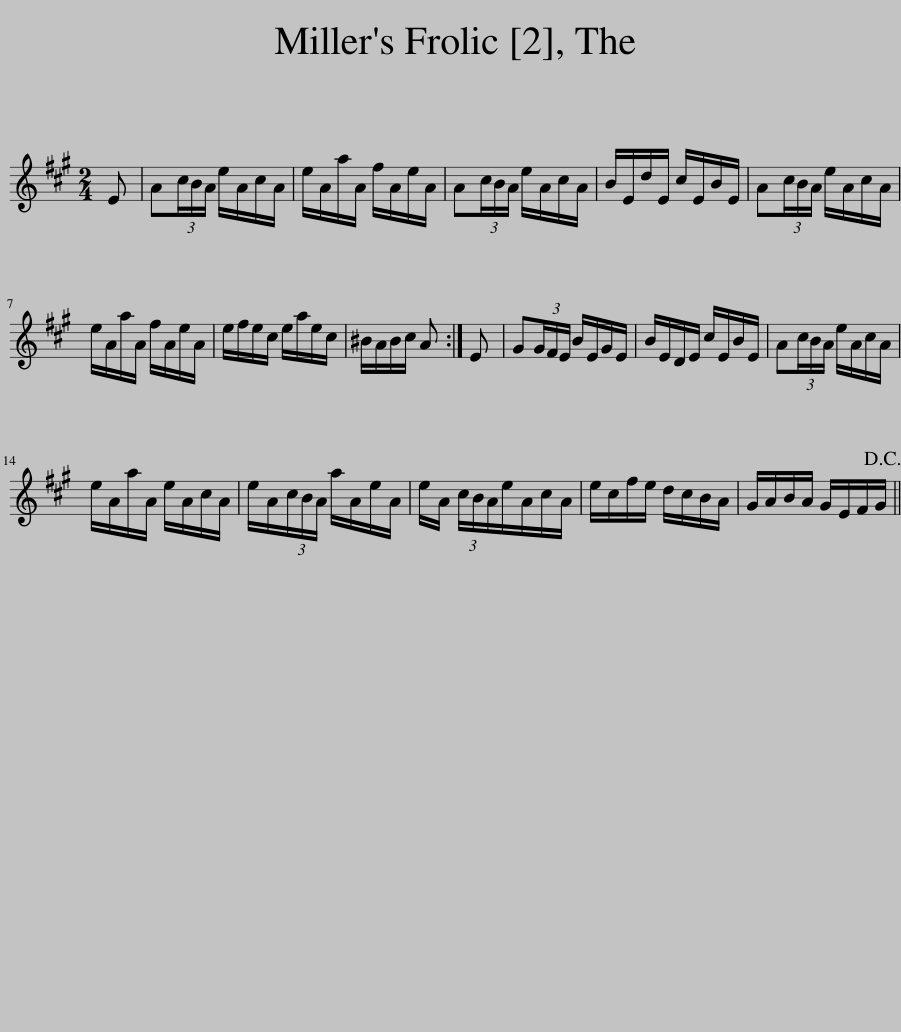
X:1
L:1/8
M:2/4
I:linebreak $
K:A
V:1 treble
V:1
 E | A(3c/B/A/ e/A/c/A/ | e/A/a/A/ f/A/e/A/ | A(3c/B/A/ e/A/c/A/ | B/E/d/E/ c/E/B/E/ | %5
 A(3c/B/A/ e/A/c/A/ |$ e/A/a/A/ f/A/e/A/ | e/f/e/c/ e/a/e/c/ | ^B/A/B/c/ A :| E | %10
 G(3G/F/E/ B/E/G/E/ | B/E/D/E/ c/E/B/E/ | A(3c/B/A/ e/A/c/A/ |$ e/A/a/A/ e/A/c/A/ | e/A/(3c/B/A/ a/A/e/A/ | %15
 e/A/ (3c/B/A/e/A/c/A/ | e/c/f/e/ d/c/B/A/ | G/A/B/A/ G/E/F/G/!D.C.! || %18
